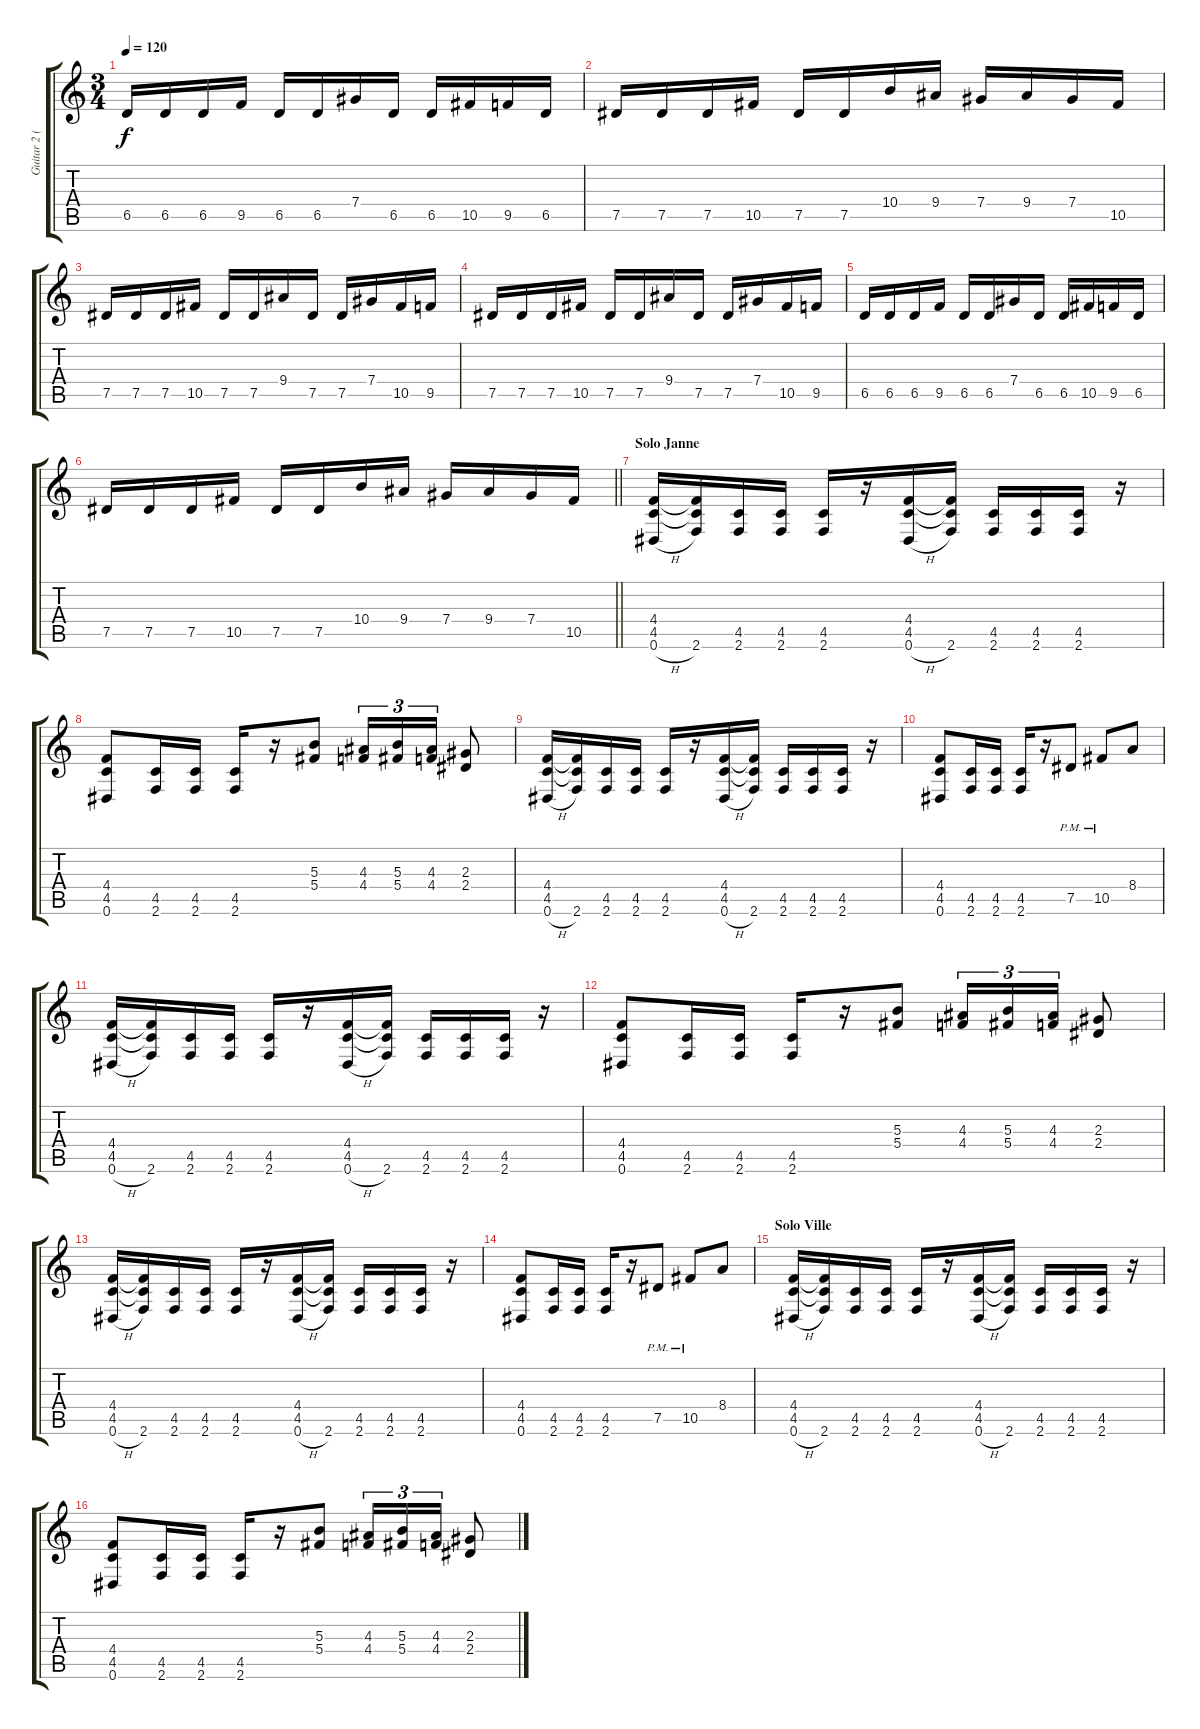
\track ("Guitar 2 (Ville)" "Guitar 2 (") {instrument overdrivenguitar}
\staff {score tabs}
\tuning (Eb4 Bb3 Gb3 Db3 Ab2 Eb2) {hide}
\ts (3 4)
\tempo 120
\clef g2
\ks c
6.5.16{dy f} 6.5.16 6.5.16 9.5.16 6.5.16 6.5.16 7.4.16 6.5.16 6.5.16 10.5.16 9.5.16 6.5.16 |
7.5.16 7.5.16 7.5.16 10.5.16 7.5.16 7.5.16 10.4.16 9.4.16 7.4.16 9.4.16 7.4.16 10.5.16 |
7.5.16 7.5.16 7.5.16 10.5.16 7.5.16 7.5.16 9.4.16 7.5.16 7.5.16 7.4.16 10.5.16 9.5.16 |
7.5.16 7.5.16 7.5.16 10.5.16 7.5.16 7.5.16 9.4.16 7.5.16 7.5.16 7.4.16 10.5.16 9.5.16 |
6.5.16 6.5.16 6.5.16 9.5.16 6.5.16 6.5.16 7.4.16 6.5.16 6.5.16 10.5.16 9.5.16 6.5.16 |
\barLineRight lightlight
7.5.16 7.5.16 7.5.16 10.5.16 7.5.16 7.5.16 10.4.16 9.4.16 7.4.16 9.4.16 7.4.16 10.5.16 |
\section ("" "Solo Janne")
(4.4 4.5 0.6{h}).16 (4.4{t} 4.5{t} 2.6).16 (4.5 2.6).16 (4.5 2.6).16 (4.5 2.6).16 r.16 (4.4 4.5 0.6{h}).16 (4.4{t} 4.5{t} 2.6).16 (4.5 2.6).16 (4.5 2.6).16 (4.5 2.6).16 r.16 |
(4.4 4.5 0.6).8 (4.5 2.6).16 (4.5 2.6).16 (4.5 2.6).16 r.16 (5.3 5.4).8 (4.3 4.4).16{tu (3 2)} (5.3 5.4).16{tu (3 2)} (4.3 4.4).16{tu (3 2)} (2.3 2.4).8 |
(4.4 4.5 0.6{h}).16 (4.4{t} 4.5{t} 2.6).16 (4.5 2.6).16 (4.5 2.6).16 (4.5 2.6).16 r.16 (4.4 4.5 0.6{h}).16 (4.4{t} 4.5{t} 2.6).16 (4.5 2.6).16 (4.5 2.6).16 (4.5 2.6).16 r.16 |
(4.4 4.5 0.6).8 (4.5 2.6).16 (4.5 2.6).16 (4.5 2.6).16 r.16 7.5{pm}.8 10.5{pm}.8 8.4.8 |
(4.4 4.5 0.6{h}).16 (4.4{t} 4.5{t} 2.6).16 (4.5 2.6).16 (4.5 2.6).16 (4.5 2.6).16 r.16 (4.4 4.5 0.6{h}).16 (4.4{t} 4.5{t} 2.6).16 (4.5 2.6).16 (4.5 2.6).16 (4.5 2.6).16 r.16 |
(4.4 4.5 0.6).8 (4.5 2.6).16 (4.5 2.6).16 (4.5 2.6).16 r.16 (5.3 5.4).8 (4.3 4.4).16{tu (3 2)} (5.3 5.4).16{tu (3 2)} (4.3 4.4).16{tu (3 2)} (2.3 2.4).8 |
(4.4 4.5 0.6{h}).16 (4.4{t} 4.5{t} 2.6).16 (4.5 2.6).16 (4.5 2.6).16 (4.5 2.6).16 r.16 (4.4 4.5 0.6{h}).16 (4.4{t} 4.5{t} 2.6).16 (4.5 2.6).16 (4.5 2.6).16 (4.5 2.6).16 r.16 |
(4.4 4.5 0.6).8 (4.5 2.6).16 (4.5 2.6).16 (4.5 2.6).16 r.16 7.5{pm}.8 10.5{pm}.8 8.4.8 |
\section ("" "Solo Ville")
(4.4 4.5 0.6{h}).16 (4.4{t} 4.5{t} 2.6).16 (4.5 2.6).16 (4.5 2.6).16 (4.5 2.6).16 r.16 (4.4 4.5 0.6{h}).16 (4.4{t} 4.5{t} 2.6).16 (4.5 2.6).16 (4.5 2.6).16 (4.5 2.6).16 r.16 |
(4.4 4.5 0.6).8 (4.5 2.6).16 (4.5 2.6).16 (4.5 2.6).16 r.16 (5.3 5.4).8 (4.3 4.4).16{tu (3 2)} (5.3 5.4).16{tu (3 2)} (4.3 4.4).16{tu (3 2)} (2.3 2.4).8
